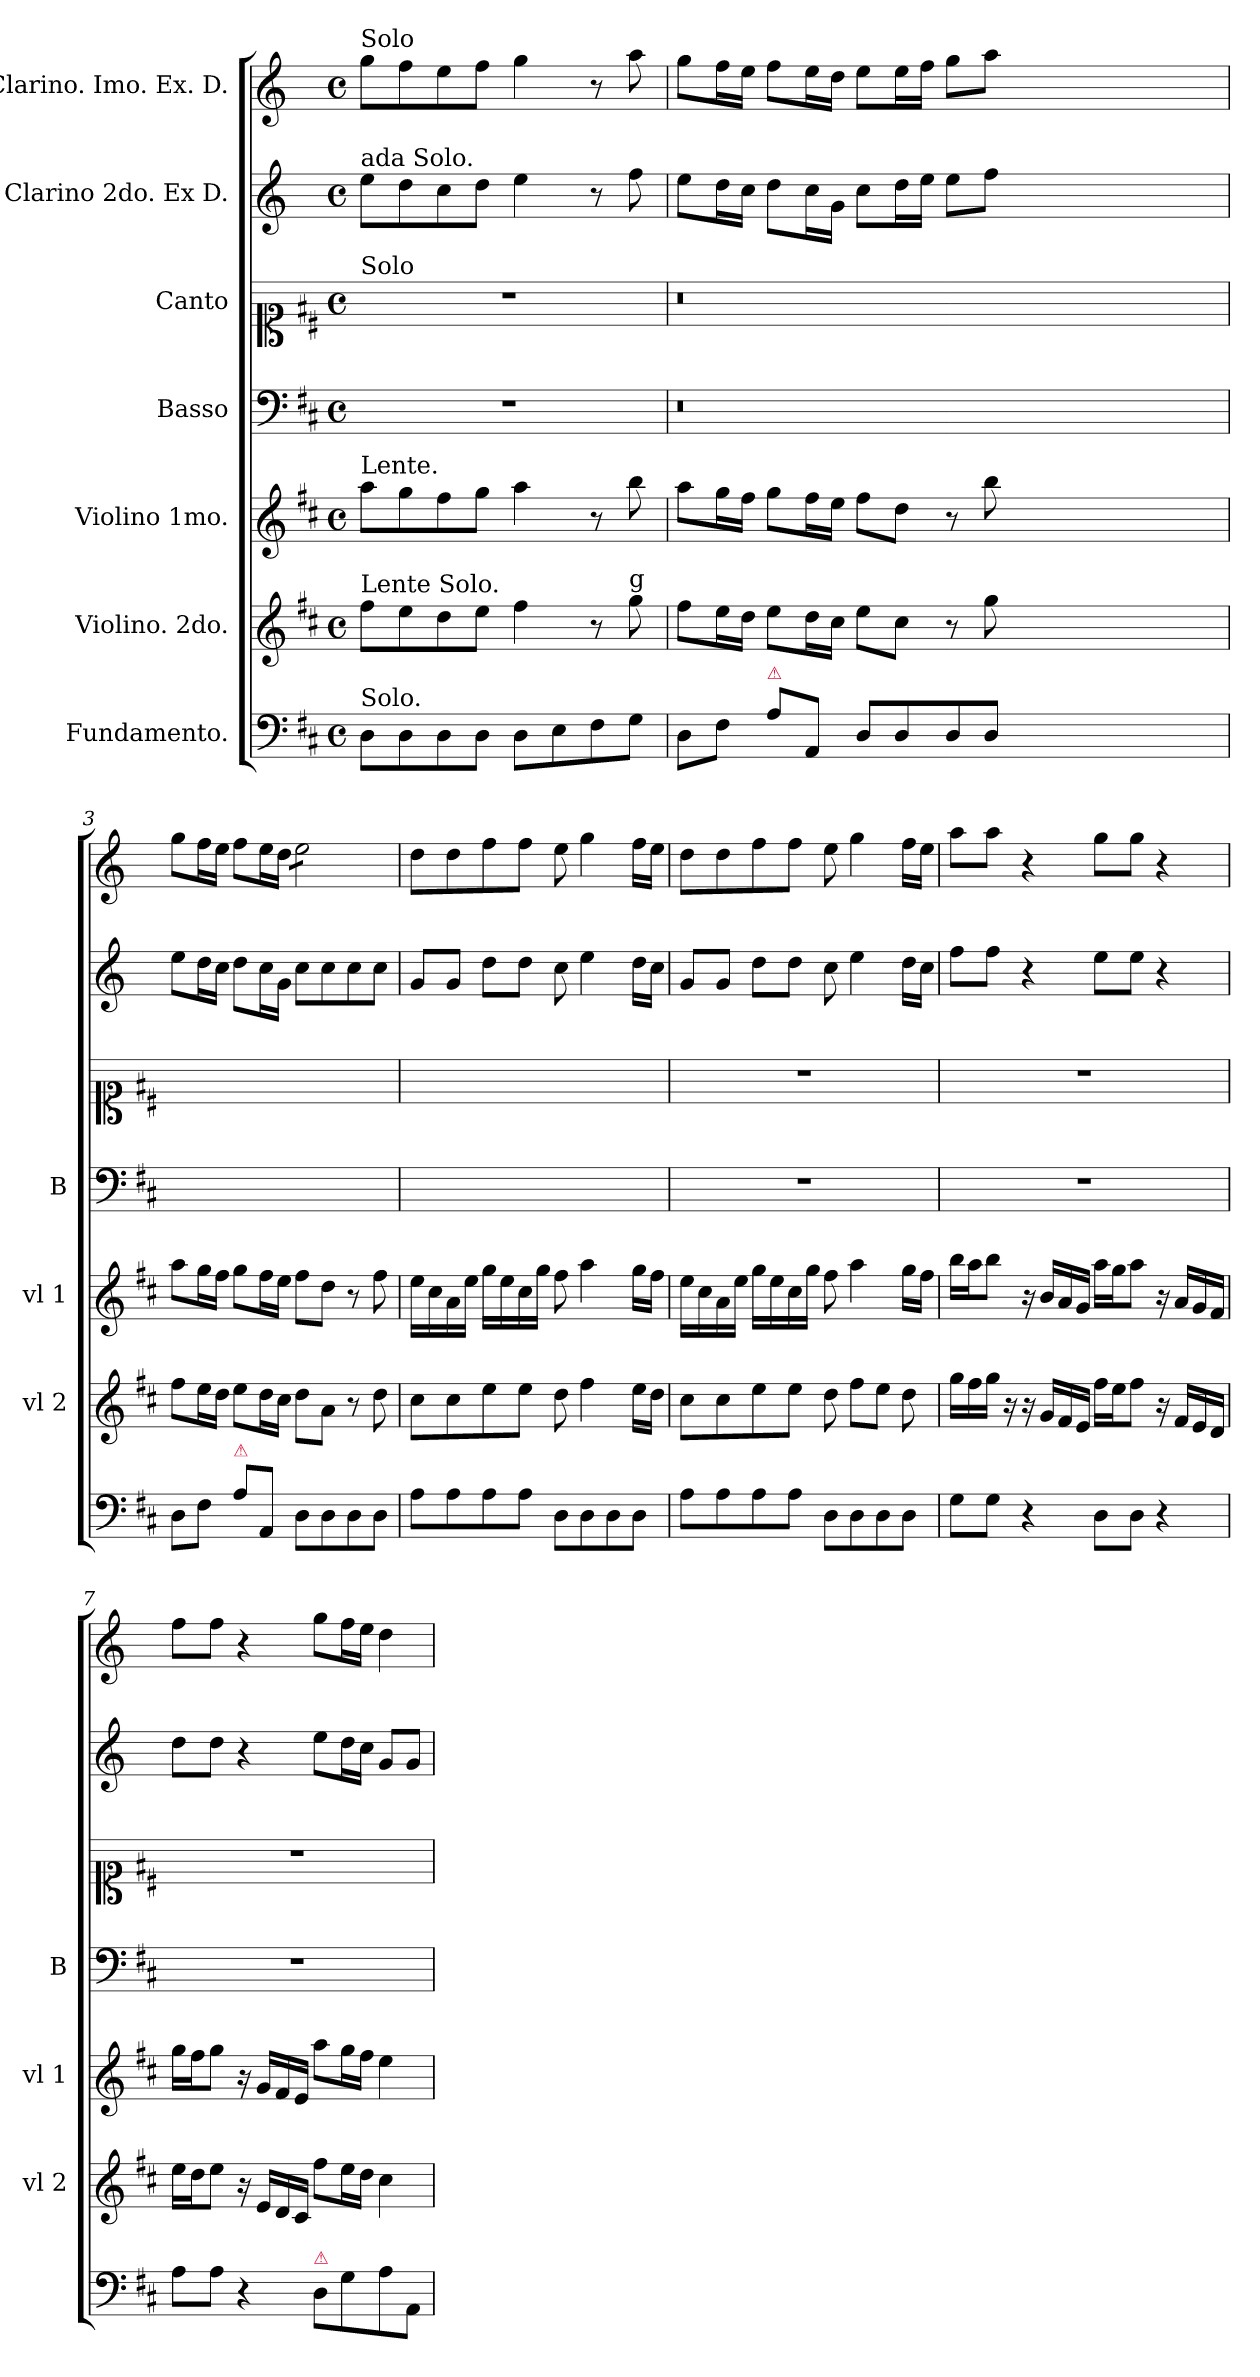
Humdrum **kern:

**kern	**kern	**kern	**kern	**kern	**kern	**kern
*part7	*part6	*part5	*part4	*part3	*part2	*part1
*staff7	*staff6	*staff5	*staff4	*staff3	*staff2	*staff1
*I"Fundamento.	*I"Violino. 2do.	*I"Violino 1mo.	*I"Basso	*I"Canto	*I"Clarino 2do. Ex D.	*I"Clarino. Imo. Ex. D.
*	*I'vl 2	*I'vl 1	*I'B	*	*	*
*clefF4	*clefG2	*clefG2	*clefF4	*clefC1	*clefG2	*clefG2
*	*	*	*	*	*ITrd-1c-2	*ITrd-1c-2
*k[f#c#]	*k[f#c#]	*k[f#c#]	*k[f#c#]	*k[f#c#]	*k[f#c#]	*k[f#c#]
*D:	*D:	*D:	*D:	*D:	*D:	*D:
*M4/4	*M4/4	*M4/4	*M4/4	*M4/4	*M4/4	*M4/4
*met(c)	*met(c)	*met(c)	*met(c)	*met(c)	*met(c)	*met(c)
=1	=1	=1	=1	=1	=1	=1
!	!	!	!	!	!	!LO:TX:a:t=Solo
!	!	!	!	!	!LO:TX:a:t=ada Solo.	!
!	!	!	!	!LO:TX:a:t=Solo	!	!
!	!	!LO:TX:a:t=Lente.	!	!	!	!
!	!LO:TX:a:t=Lente Solo.	!	!	!	!	!
!LO:TX:a:t=Solo.	!	!	!	!	!	!
8D\L	8ff#\L	8aa\L	1r	1r	8ff#\L	8aa\L
8D\	8ee\	8gg\	.	.	8ee\	8gg\
8D\	8dd\	8ff#\	.	.	8dd\	8ff#\
8D\J	8ee\J	8gg\J	.	.	8ee\J	8gg\J
8D\L	4ff#\	4aa\	.	.	4ff#\	4aa\
8E\	.	.	.	.	.	.
8F#\	8r	8r	.	.	8r	8r
!	!LO:TX:a:t=g	!	!	!	!	!
8G\J	8gg\	8bb\	.	.	8gg\	8bb\
=2	=2	=2	=2	=2	=2	=2
8D\L	8ff#\L	8aa\L	0.r	0.r	8ff#\L	8aa\L
8F#\J	16ee\L	16gg\L	.	.	16ee\L	16gg\L
.	16dd\JJ	16ff#\JJ	.	.	16dd\JJ	16ff#\JJ
!LO:TX:a:color=crimson:t=⚠	!	!	!	!	!	!
8A\L	8ee\L	8gg\L	.	.	8ee\L	8gg\L
8AA/J	16dd\L	16ff#\L	.	.	16dd\L	16ff#\L
.	16cc#\JJ	16ee\JJ	.	.	16a\JJ	16ee\JJ
8D/L	8ee\L	8ff#\L	.	.	8dd\L	8ff#\L
8D/	8cc#\J	8dd\J	.	.	16ee\L	16ff#\L
.	.	.	.	.	16ff#\JJ	16gg\JJ
8D/	8r	8r	.	.	8ff#\L	8aa\L
8D/J	8gg\	8bb\	.	.	8gg\J	8bb\J
0ryy	0ryy	0ryy	.	.	0ryy	0ryy
=3	=3	=3	=3	=3	=3	=3
8D\L	8ff#\L	8aa\L	1ryy	1ryy	8ff#\L	8aa\L
8F#\J	16ee\L	16gg\L	.	.	16ee\L	16gg\L
.	16dd\JJ	16ff#\JJ	.	.	16dd\JJ	16ff#\JJ
!LO:TX:a:color=crimson:t=⚠	!	!	!	!	!	!
8A\L	8ee\L	8gg\L	.	.	8ee\L	8gg\L
8AA/J	16dd\L	16ff#\L	.	.	16dd\L	16ff#\L
.	16cc#\JJ	16ee\JJ	.	.	16a\JJ	16ee\JJ
*	*	*	*	*	*	*tremolo
8D\L	8dd\L	8ff#\L	.	.	8dd\L	8ff#\L
8D\	8a\J	8dd\J	.	.	8dd\	8ff#\
8D\	8r	8r	.	.	8dd\	8ff#\
8D\J	8dd\	8ff#\	.	.	8dd\J	8ff#\J
*	*	*	*	*	*	*Xtremolo
=4	=4	=4	=4	=4	=4	=4
8A\L	8cc#\L	16ee\LL	1ryy	1ryy	8a/L	8ee\L
.	.	16cc#\	.	.	.	.
8A\	8cc#\	16a\	.	.	8a/J	8ee\
.	.	16ee\JJ	.	.	.	.
8A\	8ee\	16gg\LL	.	.	8ee\L	8gg\
.	.	16ee\	.	.	.	.
8A\J	8ee\J	16cc#\	.	.	8ee\J	8gg\J
.	.	16gg\JJ	.	.	.	.
8D\L	8dd\	8ff#\	.	.	8dd\	8ff#\
8D\	4ff#\	4aa\	.	.	4ff#\	4aa\
8D\	.	.	.	.	.	.
8D\J	16ee\LL	16gg\LL	.	.	16ee\LL	16gg\LL
.	16dd\JJ	16ff#\JJ	.	.	16dd\JJ	16ff#\JJ
=5	=5	=5	=5	=5	=5	=5
8A\L	8cc#\L	16ee\LL	1r	1r	8a/L	8ee\L
.	.	16cc#\	.	.	.	.
8A\	8cc#\	16a\	.	.	8a/J	8ee\
.	.	16ee\JJ	.	.	.	.
8A\	8ee\	16gg\LL	.	.	8ee\L	8gg\
.	.	16ee\	.	.	.	.
8A\J	8ee\J	16cc#\	.	.	8ee\J	8gg\J
.	.	16gg\JJ	.	.	.	.
8D\L	8dd\	8ff#\	.	.	8dd\	8ff#\
8D\	8ff#\L	4aa\	.	.	4ff#\	4aa\
8D\	8ee\J	.	.	.	.	.
8D\J	8dd\	16gg\LL	.	.	16ee\LL	16gg\LL
.	.	16ff#\JJ	.	.	16dd\JJ	16ff#\JJ
=6	=6	=6	=6	=6	=6	=6
8G\L	16gg\LL	16bb\LL	1r	1r	8gg\L	8bb\L
.	16ff#\	16aa\J	.	.	.	.
8G\J	16gg\JJ	8bb\J	.	.	8gg\J	8bb\J
.	16r	.	.	.	.	.
4r	16r	16r	.	.	4r	4r
.	16g/LL	16b/LL	.	.	.	.
.	16f#/	16a/	.	.	.	.
.	16e/JJ	16g/JJ	.	.	.	.
8D\L	16ff#\LL	16aa\LL	.	.	8ff#\L	8aa\L
.	16ee\J	16gg\J	.	.	.	.
8D\J	8ff#\J	8aa\J	.	.	8ff#\J	8aa\J
4r	16r	16r	.	.	4r	4r
.	16f#/LL	16a/LL	.	.	.	.
.	16e/	16g/	.	.	.	.
.	16d/JJ	16f#/JJ	.	.	.	.
=7	=7	=7	=7	=7	=7	=7
8A\L	16ee\LL	16gg\LL	1r	1r	8ee\L	8gg\L
.	16dd\J	16ff#\J	.	.	.	.
8A\J	8ee\J	8gg\J	.	.	8ee\J	8gg\J
4r	16r	16r	.	.	4r	4r
.	16e/LL	16g/LL	.	.	.	.
.	16d/	16f#/	.	.	.	.
.	16c#/JJ	16e/JJ	.	.	.	.
!LO:TX:a:color=crimson:t=⚠	!	!	!	!	!	!
8D\L	8ff#\L	8aa\L	.	.	8ff#\L	8aa\L
8G\	16ee\L	16gg\L	.	.	16ee\L	16gg\L
.	16dd\JJ	16ff#\JJ	.	.	16dd\JJ	16ff#\JJ
8A\	4cc#\	4ee\	.	.	8a/L	4ee\
8AA/J	.	.	.	.	8a/J	.
=	=	=	=	=	=	=
*-	*-	*-	*-	*-	*-	*-
